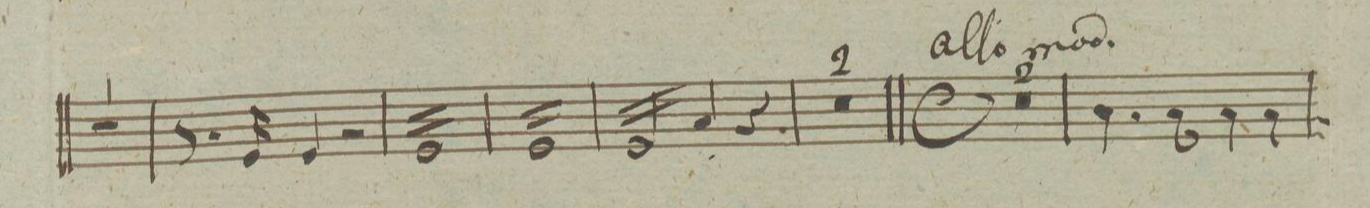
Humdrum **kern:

**kern	**dynam
*I"3. Timpano. C. G. F.	*
*clefF4	*
*k[]	*
*met(c)	*
*M4/4	*
1r	.
=21	=21
8.r	.
16GG/	.
8GG/	.
8r	.
2r	.
=22	=22
16GG/LL	.
16GG/	.
16GG/	.
16GG/	.
16GG/	.
16GG/	.
16GG/	.
16GG/	.
16GG/	.
16GG/	.
16GG/	.
16GG/	.
16GG/	.
16GG/	.
16GG/	.
16GG/JJ	.
=23	=23
16GG/LL	.
16GG/	.
16GG/	.
16GG/	.
16GG/	.
16GG/	.
16GG/	.
16GG/	.
16GG/	.
16GG/	.
16GG/	.
16GG/	.
16GG/	.
16GG/	.
16GG/	.
16GG/JJ	.
=24	=24
16GG/LL	.
16GG/	.
16GG/	.
16GG/	.
16GG/	.
16GG/	.
16GG/	.
16GG/JJ	.
4C/	.
4r	.
=25	=25
0r	.
=26	=26
=27||	=27||
*M4/4	*
*met(c)	*
*mmet(c)	*
0r	.
=28	=28
=29	=29
4.C\	.
8C\	.
4C\	.
4C\	.
=30	=30
*-	*-
